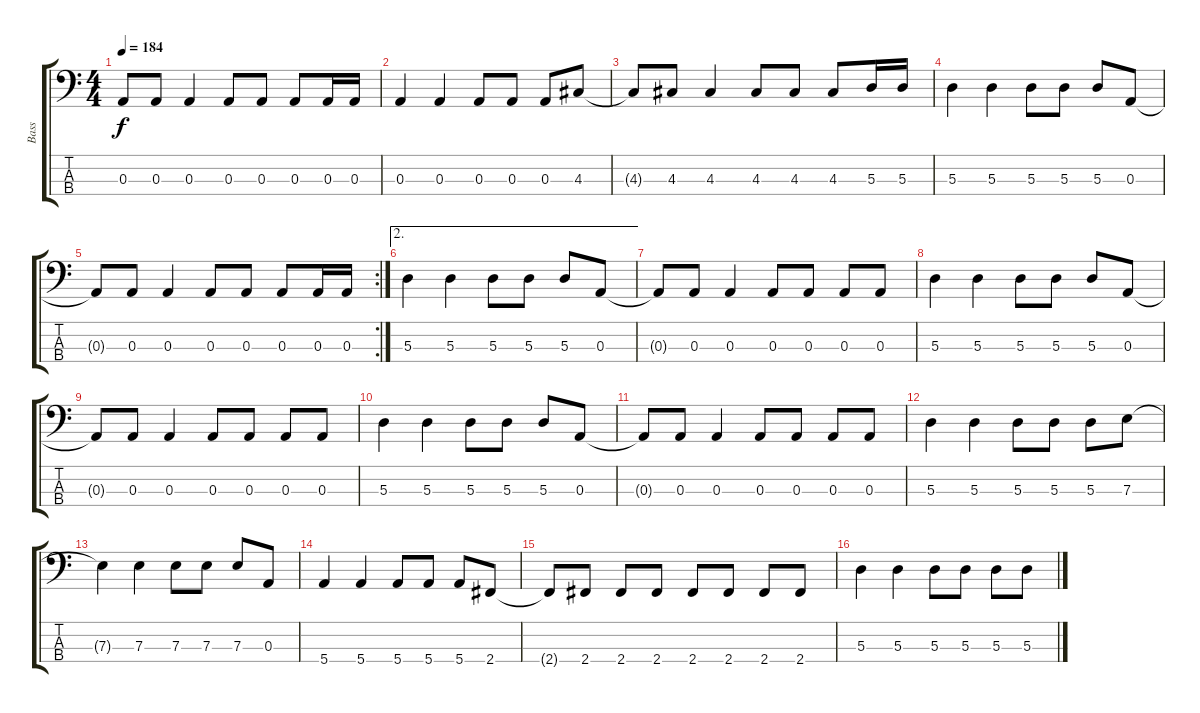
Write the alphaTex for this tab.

\track ("Bass" "Bass") {instrument electricbassfinger}
\staff {score tabs}
\tuning (G2 D2 A1 E1) {hide}
\ts (4 4)
\tempo 184
\clef f4
\ks c
0.3{t}.8{dy f} 0.3.8 0.3.4 0.3.8 0.3.8 0.3.8 0.3.16 0.3.16 |
0.3.4 0.3.4 0.3.8 0.3.8 0.3.8 4.3.8 |
4.3{t}.8 4.3.8 4.3.4 4.3.8 4.3.8 4.3.8 5.3.16 5.3.16 |
5.3.4 5.3.4 5.3.8 5.3.8 5.3.8 0.3.8 |
\rc 2
0.3{t}.8 0.3.8 0.3.4 0.3.8 0.3.8 0.3.8 0.3.16 0.3.16 |
\ae 2
5.3.4 5.3.4 5.3.8 5.3.8 5.3.8 0.3.8 |
0.3{t}.8 0.3.8 0.3.4 0.3.8 0.3.8 0.3.8 0.3.8 |
5.3.4 5.3.4 5.3.8 5.3.8 5.3.8 0.3.8 |
0.3{t}.8 0.3.8 0.3.4 0.3.8 0.3.8 0.3.8 0.3.8 |
5.3.4 5.3.4 5.3.8 5.3.8 5.3.8 0.3.8 |
0.3{t}.8 0.3.8 0.3.4 0.3.8 0.3.8 0.3.8 0.3.8 |
5.3.4 5.3.4 5.3.8 5.3.8 5.3.8 7.3.8 |
7.3{t}.4 7.3.4 7.3.8 7.3.8 7.3.8 0.3.8 |
5.4.4 5.4.4 5.4.8 5.4.8 5.4.8 2.4.8 |
2.4{t}.8 2.4.8 2.4.8 2.4.8 2.4.8 2.4.8 2.4.8 2.4.8 |
5.3.4 5.3.4 5.3.8 5.3.8 5.3.8 5.3.8
